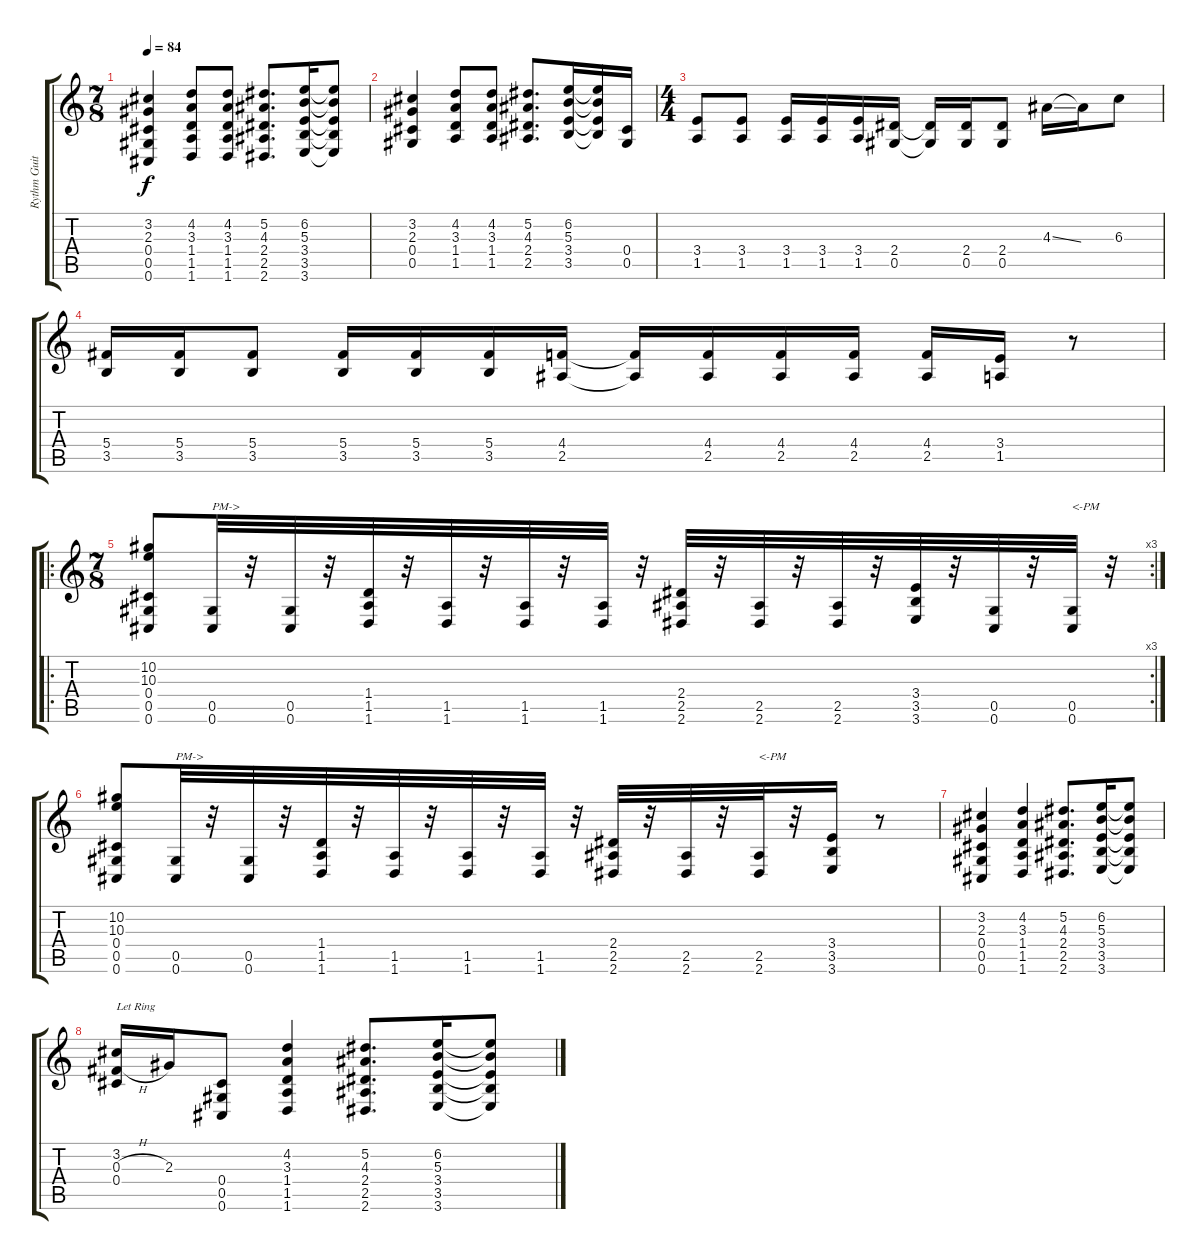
\track ("Rythm Guitar 1" "Rythm Guit") {instrument overdrivenguitar}
\staff {score tabs}
\tuning (Eb4 Bb3 Gb3 Db3 Ab2 Db2) {hide}
\ts (7 8)
\tempo 84
\clef g2
\ks c
(3.2 2.3 0.4 0.5 0.6).4{dy f} (4.2 3.3 1.4 1.5 1.6).8 (4.2 3.3 1.4 1.5 1.6).8 (5.2 4.3 2.4 2.5 2.6).8{d} (6.2 5.3 3.4 3.5 3.6).16 (6.2{t} 5.3{t} 3.4{t} 3.5{t} 3.6{t}).8 |
(3.2 2.3 0.4 0.5).4 (4.2 3.3 1.4 1.5).8 (4.2 3.3 1.4 1.5).8 (5.2 4.3 2.4 2.5).8{d} (6.2 5.3 3.4 3.5).16 (6.2{t} 5.3{t} 3.4{t} 3.5{t}).16 (0.4 0.5).16 |
\ts (4 4)
(3.4 1.5).8 (3.4 1.5).8 (3.4 1.5).16 (3.4 1.5).16 (3.4 1.5).16 (2.4 0.5).16 (2.4{t} 0.5{t}).16 (2.4 0.5).16 (2.4 0.5).8 4.3{ss}.16 4.3{t}.16 6.3.8 |
(5.4 3.5).16 (5.4 3.5).16 (5.4 3.5).8 (5.4 3.5).16 (5.4 3.5).16 (5.4 3.5).16 (4.4 2.5).16 (4.4{t} 2.5{t}).16 (4.4 2.5).16 (4.4 2.5).16 (4.4 2.5).16 (4.4 2.5).16 (3.4 1.5).16 r.8 |
\ro
\rc 3
\ts (7 8)
(10.2 10.3 0.4 0.5 0.6).8 (0.5 0.6).32{txt "PM->"} r.32 (0.5 0.6).32 r.32 (1.4 1.5 1.6).32 r.32 (1.5 1.6).32 r.32 (1.5 1.6).32 r.32 (1.5 1.6).32 r.32 (2.4 2.5 2.6).32 r.32 (2.5 2.6).32 r.32 (2.5 2.6).32 r.32 (3.4 3.5 3.6).32 r.32 (0.5 0.6).32 r.32 (0.5 0.6).32{txt "<-PM"} r.32 |
(10.2 10.3 0.4 0.5 0.6).8 (0.5 0.6).32{txt "PM->"} r.32 (0.5 0.6).32 r.32 (1.4 1.5 1.6).32 r.32 (1.5 1.6).32 r.32 (1.5 1.6).32 r.32 (1.5 1.6).32 r.32 (2.4 2.5 2.6).32 r.32 (2.5 2.6).32 r.32 (2.5 2.6).32{txt "<-PM"} r.32 (3.4 3.5 3.6).16 r.8 |
(3.2 2.3 0.4 0.5 0.6).4 (4.2 3.3 1.4 1.5 1.6).4 (5.2 4.3 2.4 2.5 2.6).8{d} (6.2 5.3 3.4 3.5 3.6).16 (6.2{t} 5.3{t} 3.4{t} 3.5{t} 3.6{t}).8 |
(3.2 0.3{h} 0.4).16{txt "Let Ring"} 2.3.16 (0.4 0.5 0.6).8 (4.2 3.3 1.4 1.5 1.6).4 (5.2 4.3 2.4 2.5 2.6).8{d} (6.2 5.3 3.4 3.5 3.6).16 (6.2{t} 5.3{t} 3.4{t} 3.5{t} 3.6{t}).8
